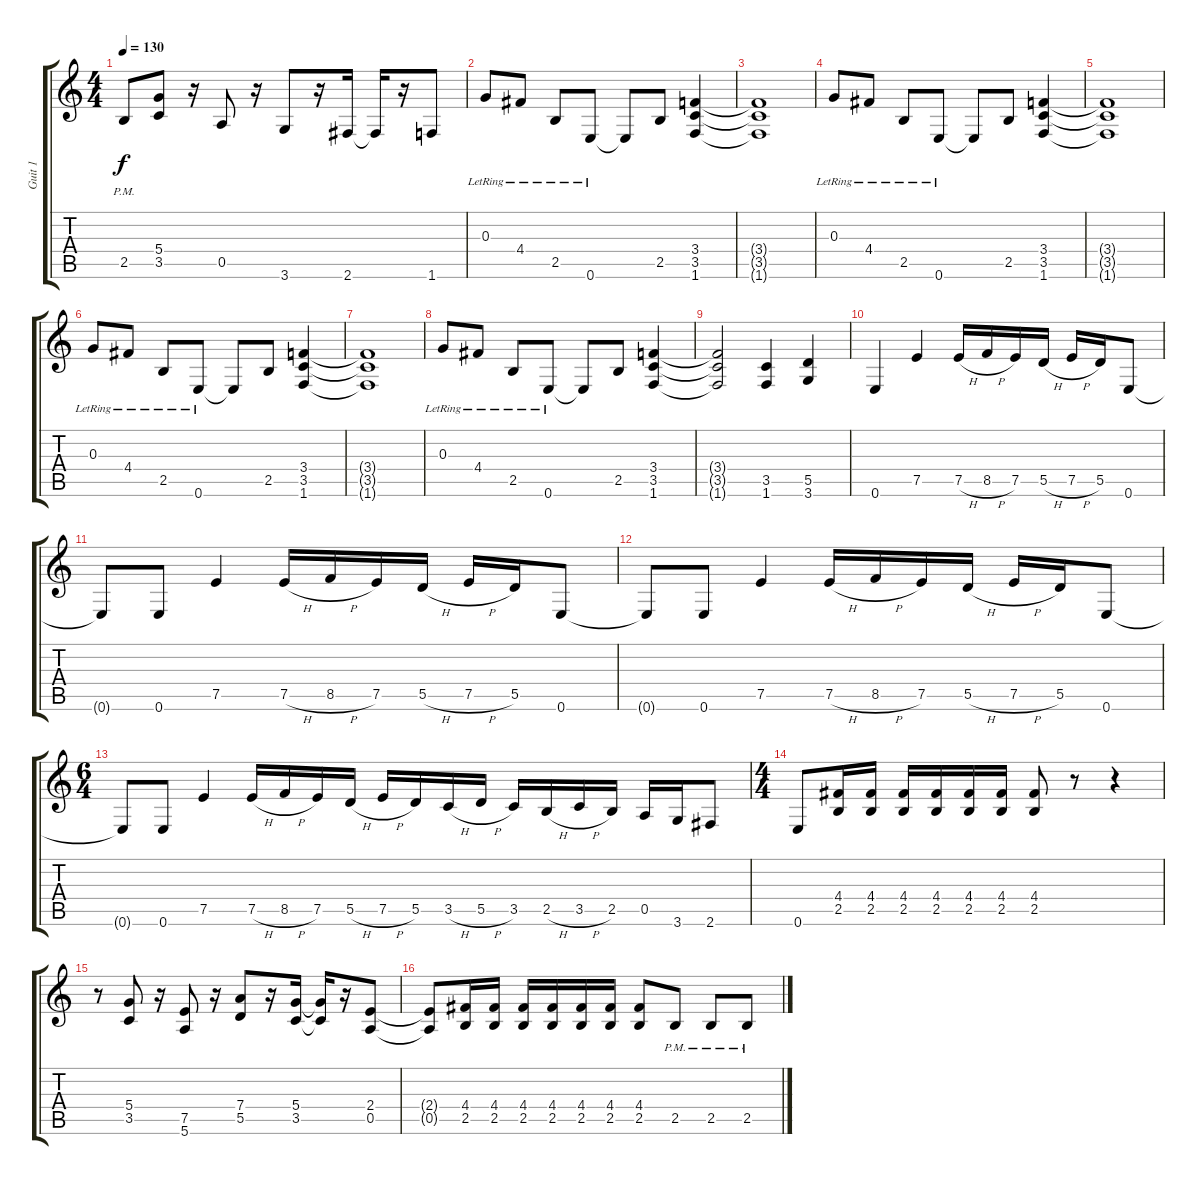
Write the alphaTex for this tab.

\track ("Guit 1" "Guit 1") {instrument overdrivenguitar}
\staff {score tabs}
\tuning (E4 B3 G3 D3 A2 E2) {hide}
\ts (4 4)
\tempo 130
\clef g2
\ks c
2.5{pm}.8{dy f} (5.4 3.5).8 r.16 0.5.8 r.16 3.6.8 r.16 2.6.16 2.6{t}.16 r.16 1.6.8 |
0.3{lr}.8{instrument electricguitarclean} 4.4{lr}.8 2.5{lr}.8 0.6{lr}.8 0.6{t}.8 2.5.8 (3.4 3.5 1.6).4 |
(3.4{t} 3.5{t} 1.6{t}).1 |
0.3{lr}.8 4.4{lr}.8 2.5{lr}.8 0.6{lr}.8 0.6{t}.8 2.5.8 (3.4 3.5 1.6).4 |
(3.4{t} 3.5{t} 1.6{t}).1 |
0.3{lr}.8 4.4{lr}.8 2.5{lr}.8 0.6{lr}.8 0.6{t}.8 2.5.8 (3.4 3.5 1.6).4 |
(3.4{t} 3.5{t} 1.6{t}).1 |
0.3{lr}.8 4.4{lr}.8 2.5{lr}.8 0.6{lr}.8 0.6{t}.8 2.5.8 (3.4 3.5 1.6).4 |
(3.4{t} 3.5{t} 1.6{t}).2 (3.5 1.6).4{instrument overdrivenguitar} (5.5 3.6).4 |
0.6.4 7.5.4 7.5{h}.16 8.5{h}.16 7.5.16 5.5{h}.16 7.5{h}.16 5.5.16 0.6.8 |
0.6{t}.8 0.6.8 7.5.4 7.5{h}.16 8.5{h}.16 7.5.16 5.5{h}.16 7.5{h}.16 5.5.16 0.6.8 |
0.6{t}.8 0.6.8 7.5.4 7.5{h}.16 8.5{h}.16 7.5.16 5.5{h}.16 7.5{h}.16 5.5.16 0.6.8 |
\ts (6 4)
0.6{t}.8 0.6.8 7.5.4 7.5{h}.16 8.5{h}.16 7.5.16 5.5{h}.16 7.5{h}.16 5.5.16 3.5{h}.16 5.5{h}.16 3.5.16 2.5{h}.16 3.5{h}.16 2.5.16 0.5.16 3.6.16 2.6.8 |
\ts (4 4)
0.6.8 (4.4 2.5).16 (4.4 2.5).16 (4.4 2.5).16 (4.4 2.5).16 (4.4 2.5).16 (4.4 2.5).16 (4.4 2.5).8 r.8 r.4 |
r.8 (5.4 3.5).8 r.16 (7.5 5.6).8 r.16 (7.4 5.5).8 r.16 (5.4 3.5).16 (5.4{t} 3.5{t}).16 r.16 (2.4 0.5).8 |
(2.4{t} 0.5{t}).8 (4.4 2.5).16 (4.4 2.5).16 (4.4 2.5).16 (4.4 2.5).16 (4.4 2.5).16 (4.4 2.5).16 (4.4 2.5).8 2.5{pm}.8 2.5{pm}.8 2.5{pm}.8
